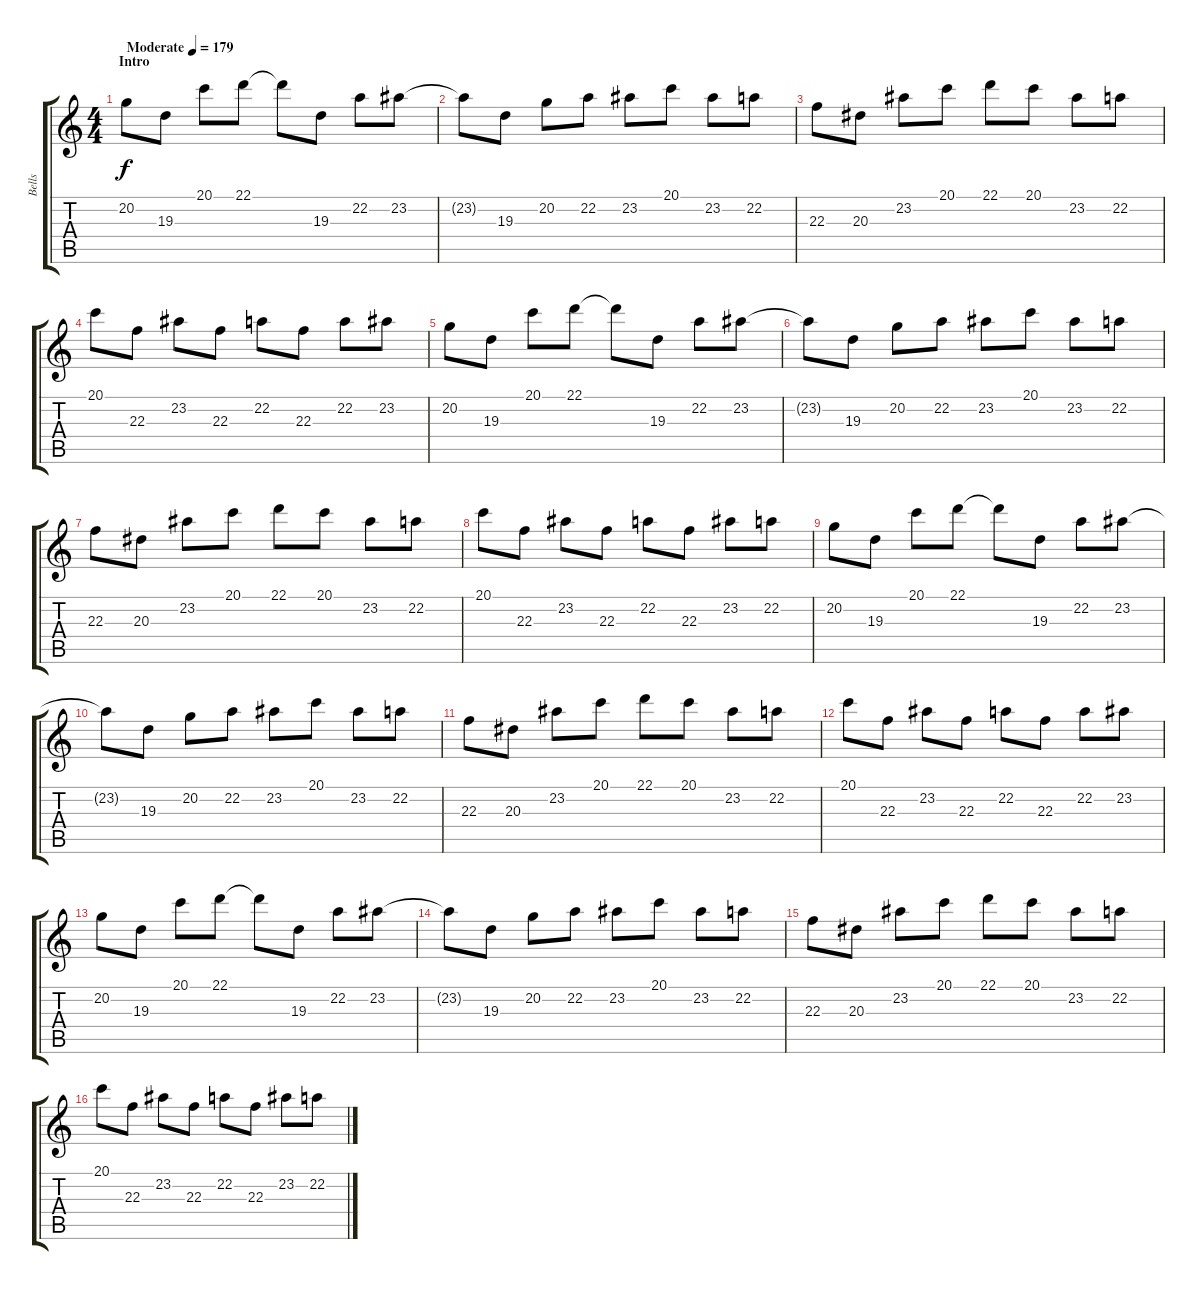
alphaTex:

\track ("Bells" "Bells") {instrument glockenspiel}
\staff {score tabs}
\tuning (E4 B3 G3 D3 A2 E2) {hide}
\ts (4 4)
\section ("" "Intro")
\tempo (179 "Moderate")
\clef g2
\ks c
20.2.8{dy f instrument glockenspiel} 19.3.8 20.1.8 22.1.8 22.1{t}.8 19.3.8 22.2.8 23.2.8 |
23.2{t}.8 19.3.8 20.2.8 22.2.8 23.2.8 20.1.8 23.2.8 22.2.8 |
22.3.8 20.3.8 23.2.8 20.1.8 22.1.8 20.1.8 23.2.8 22.2.8 |
20.1.8 22.3.8 23.2.8 22.3.8 22.2.8 22.3.8 22.2.8 23.2.8 |
20.2.8 19.3.8 20.1.8 22.1.8 22.1{t}.8 19.3.8 22.2.8 23.2.8 |
23.2{t}.8 19.3.8 20.2.8 22.2.8 23.2.8 20.1.8 23.2.8 22.2.8 |
22.3.8 20.3.8 23.2.8 20.1.8 22.1.8 20.1.8 23.2.8 22.2.8 |
20.1.8 22.3.8 23.2.8 22.3.8 22.2.8 22.3.8 23.2.8 22.2.8 |
20.2.8 19.3.8 20.1.8 22.1.8 22.1{t}.8 19.3.8 22.2.8 23.2.8 |
23.2{t}.8 19.3.8 20.2.8 22.2.8 23.2.8 20.1.8 23.2.8 22.2.8 |
22.3.8 20.3.8 23.2.8 20.1.8 22.1.8 20.1.8 23.2.8 22.2.8 |
20.1.8 22.3.8 23.2.8 22.3.8 22.2.8 22.3.8 22.2.8 23.2.8 |
20.2.8 19.3.8 20.1.8 22.1.8 22.1{t}.8 19.3.8 22.2.8 23.2.8 |
23.2{t}.8 19.3.8 20.2.8 22.2.8 23.2.8 20.1.8 23.2.8 22.2.8 |
22.3.8 20.3.8 23.2.8 20.1.8 22.1.8 20.1.8 23.2.8 22.2.8 |
20.1.8 22.3.8 23.2.8 22.3.8 22.2.8 22.3.8 23.2.8 22.2.8
